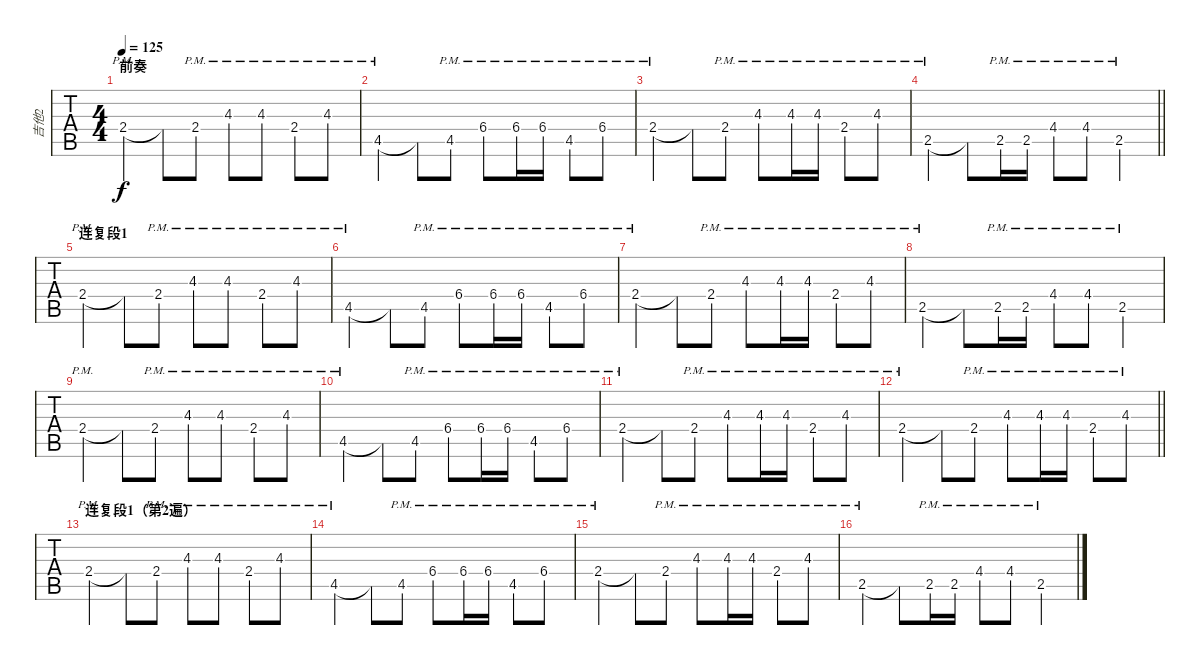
\track ("吉他2" "吉他2") {instrument acousticguitarnylon}
\staff {tabs}
\tuning (E4 B3 G3 D3 A2 E2) {hide}
\ts (4 4)
\section ("" "前奏")
\tempo 125
\clef g2
\ks e
2.4{pm}.4{dy f instrument acousticguitarnylon} 2.4{t}.8 2.4{pm}.8 4.3{pm}.8 4.3{pm}.8 2.4{pm}.8 4.3{pm}.8 |
4.5{pm}.4 4.5{t}.8 4.5{pm}.8 6.4{pm}.8 6.4{pm}.16 6.4{pm}.16 4.5{pm}.8 6.4{pm}.8 |
2.4{pm}.4 2.4{t}.8 2.4{pm}.8 4.3{pm}.8 4.3{pm}.16 4.3{pm}.16 2.4{pm}.8 4.3{pm}.8 |
\barLineRight lightlight
2.5{pm}.4 2.5{t}.8 2.5{pm}.16 2.5{pm}.16 4.4{pm}.8 4.4{pm}.8 2.5{pm}.4 |
\section ("" "连复段1")
2.4{pm}.4 2.4{t}.8 2.4{pm}.8 4.3{pm}.8 4.3{pm}.8 2.4{pm}.8 4.3{pm}.8 |
4.5{pm}.4 4.5{t}.8 4.5{pm}.8 6.4{pm}.8 6.4{pm}.16 6.4{pm}.16 4.5{pm}.8 6.4{pm}.8 |
2.4{pm}.4 2.4{t}.8 2.4{pm}.8 4.3{pm}.8 4.3{pm}.16 4.3{pm}.16 2.4{pm}.8 4.3{pm}.8 |
2.5{pm}.4 2.5{t}.8 2.5{pm}.16 2.5{pm}.16 4.4{pm}.8 4.4{pm}.8 2.5{pm}.4 |
2.4{pm}.4 2.4{t}.8 2.4{pm}.8 4.3{pm}.8 4.3{pm}.8 2.4{pm}.8 4.3{pm}.8 |
4.5{pm}.4 4.5{t}.8 4.5{pm}.8 6.4{pm}.8 6.4{pm}.16 6.4{pm}.16 4.5{pm}.8 6.4{pm}.8 |
2.4{pm}.4 2.4{t}.8 2.4{pm}.8 4.3{pm}.8 4.3{pm}.16 4.3{pm}.16 2.4{pm}.8 4.3{pm}.8 |
\barLineRight lightlight
2.4{pm}.4 2.4{t}.8 2.4{pm}.8 4.3{pm}.8 4.3{pm}.16 4.3{pm}.16 2.4{pm}.8 4.3{pm}.8 |
\section ("" "连复段1（第2遍）")
2.4{pm}.4 2.4{t}.8 2.4{pm}.8 4.3{pm}.8 4.3{pm}.8 2.4{pm}.8 4.3{pm}.8 |
4.5{pm}.4 4.5{t}.8 4.5{pm}.8 6.4{pm}.8 6.4{pm}.16 6.4{pm}.16 4.5{pm}.8 6.4{pm}.8 |
2.4{pm}.4 2.4{t}.8 2.4{pm}.8 4.3{pm}.8 4.3{pm}.16 4.3{pm}.16 2.4{pm}.8 4.3{pm}.8 |
2.5{pm}.4 2.5{t}.8 2.5{pm}.16 2.5{pm}.16 4.4{pm}.8 4.4{pm}.8 2.5{pm}.4
